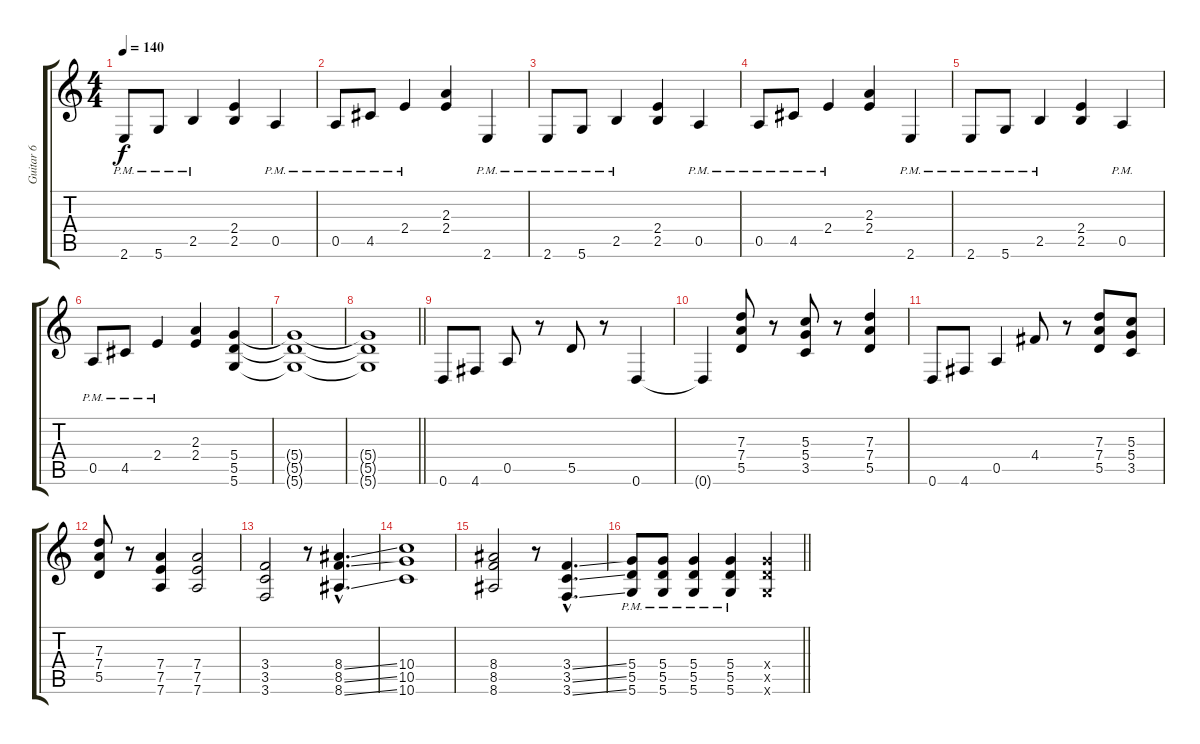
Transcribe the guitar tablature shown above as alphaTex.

\track ("Guitar 6" "Guitar 6") {instrument acousticguitarsteel}
\staff {score tabs}
\tuning (E4 B3 G3 D3 A2 D2) {hide}
\ts (4 4)
\tempo 140
\clef g2
\ks c
2.6{pm}.8{dy f} 5.6{pm}.8 2.5{pm}.4 (2.4 2.5).4 0.5{pm}.4 |
0.5{pm}.8 4.5{pm}.8 2.4{pm}.4 (2.3 2.4).4 2.6{pm}.4 |
2.6{pm}.8 5.6{pm}.8 2.5{pm}.4 (2.4 2.5).4 0.5{pm}.4 |
0.5{pm}.8 4.5{pm}.8 2.4{pm}.4 (2.3 2.4).4 2.6{pm}.4 |
2.6{pm}.8 5.6{pm}.8 2.5{pm}.4 (2.4 2.5).4 0.5{pm}.4 |
0.5{pm}.8 4.5{pm}.8 2.4{pm}.4 (2.3 2.4).4 (5.4 5.5 5.6).4 |
(5.4{t} 5.5{t} 5.6{t}).1 |
\barLineRight lightlight
(5.4{t} 5.5{t} 5.6{t}).1 |
0.6.8 4.6.8 0.5.8 r.8 5.5.8 r.8 0.6.4 |
0.6{t}.4 (7.3 7.4 5.5).8 r.8 (5.3 5.4 3.5).8 r.8 (7.3 7.4 5.5).4 |
0.6.8 4.6.8 0.5.4 4.4.8 r.8 (7.3 7.4 5.5).8 (5.3 5.4 3.5).8 |
(7.3 7.4 5.5).8 r.8 (7.4 7.5 7.6).4 (7.4 7.5 7.6).2 |
(3.4 3.5 3.6).2 r.8 (8.4{ss hac} 8.5{ss hac} 8.6{ss hac}).4{d} |
(10.4 10.5 10.6).1 |
(8.4 8.5 8.6).2 r.8 (3.4{ss hac} 3.5{ss hac} 3.6{ss hac}).4{d} |
\barLineRight lightlight
(5.4{pm} 5.5{pm} 5.6{pm}).8 (5.4{pm} 5.5{pm} 5.6{pm}).8 (5.4{pm} 5.5{pm} 5.6{pm}).4 (5.4{pm} 5.5{pm} 5.6{pm}).4 (5.4{x} 5.5{x} 5.6{x}).4
